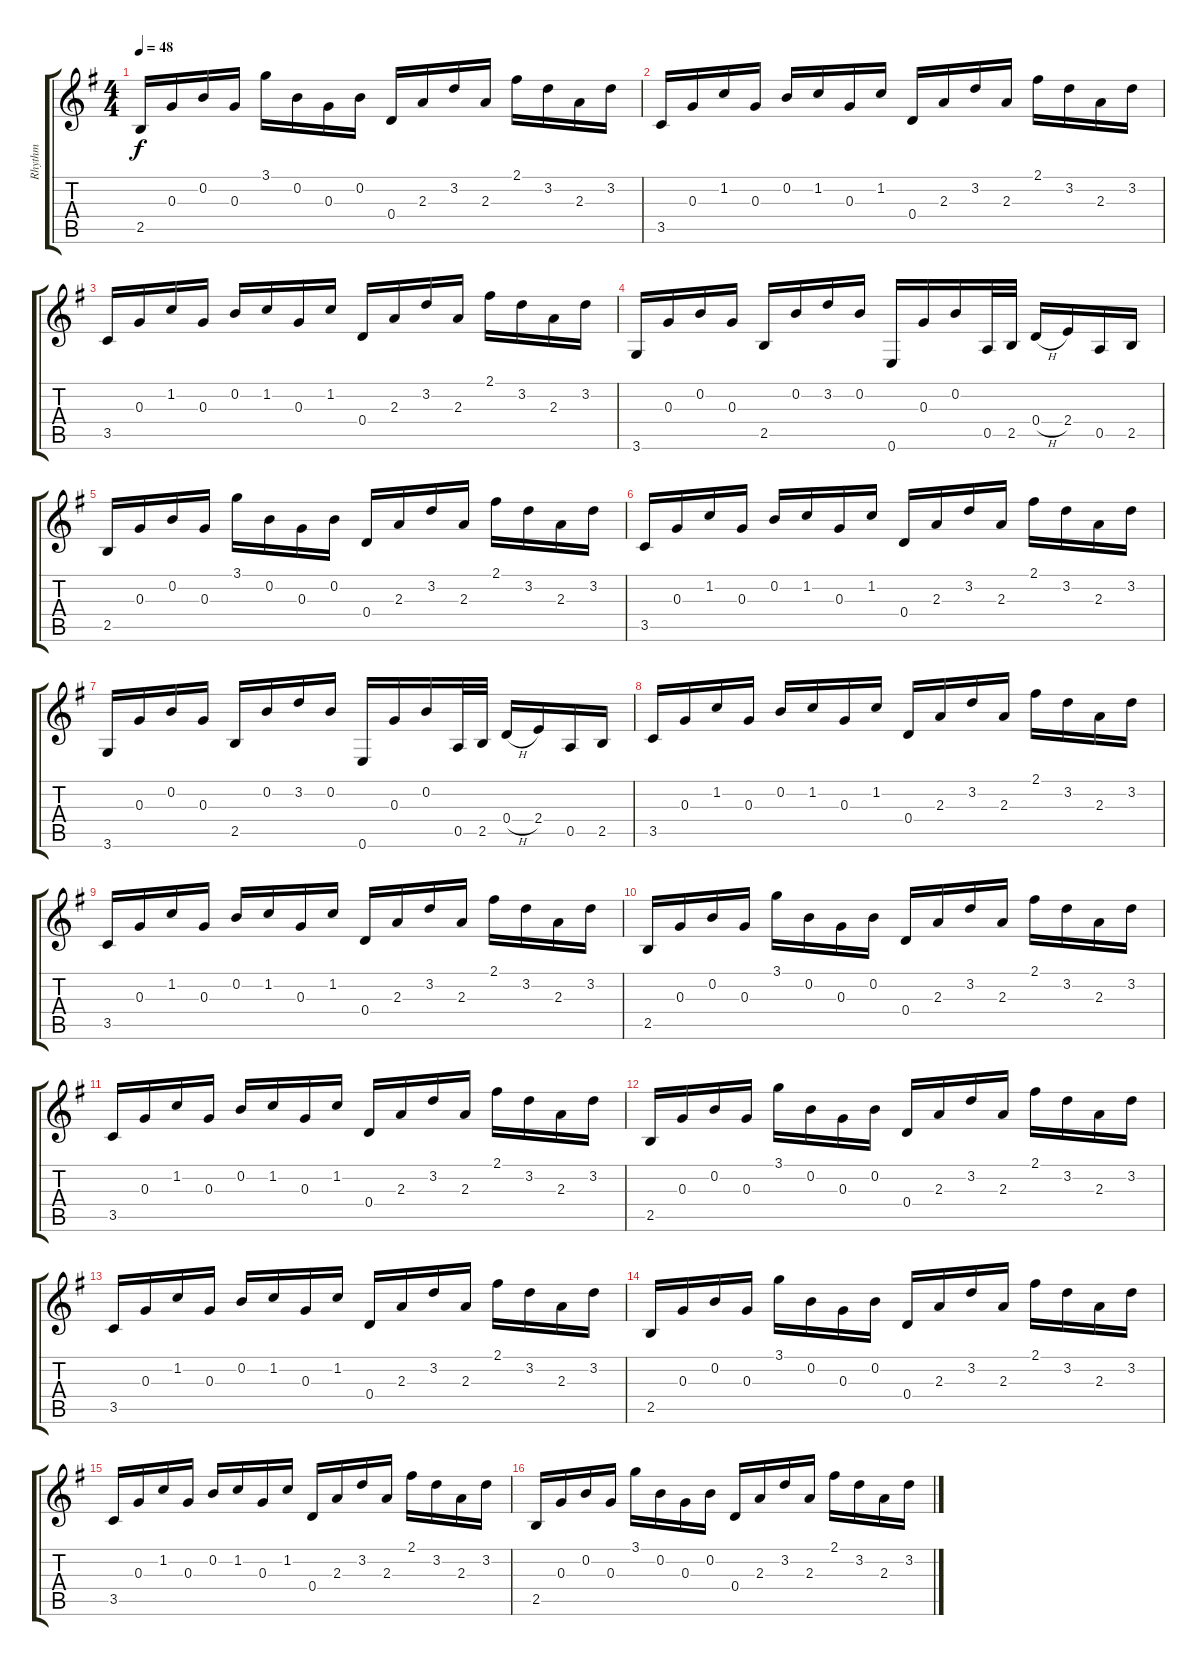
\track ("Rhythm" "Rhythm") {instrument acousticguitarsteel}
\staff {score tabs}
\tuning (E4 B3 G3 D3 A2 E2) {hide}
\ts (4 4)
\tempo 48
\clef g2
\ks g
2.5.16{dy f} 0.3.16 0.2.16 0.3.16 3.1.16 0.2.16 0.3.16 0.2.16 0.4.16 2.3.16 3.2.16 2.3.16 2.1.16 3.2.16 2.3.16 3.2.16 |
3.5.16 0.3.16 1.2.16 0.3.16 0.2.16 1.2.16 0.3.16 1.2.16 0.4.16 2.3.16 3.2.16 2.3.16 2.1.16 3.2.16 2.3.16 3.2.16 |
3.5.16 0.3.16 1.2.16 0.3.16 0.2.16 1.2.16 0.3.16 1.2.16 0.4.16 2.3.16 3.2.16 2.3.16 2.1.16 3.2.16 2.3.16 3.2.16 |
3.6.16 0.3.16 0.2.16 0.3.16 2.5.16 0.2.16 3.2.16 0.2.16 0.6.16 0.3.16 0.2.16 0.5.32 2.5.32 0.4{h}.16 2.4.16 0.5.16 2.5.16 |
2.5.16 0.3.16 0.2.16 0.3.16 3.1.16 0.2.16 0.3.16 0.2.16 0.4.16 2.3.16 3.2.16 2.3.16 2.1.16 3.2.16 2.3.16 3.2.16 |
3.5.16 0.3.16 1.2.16 0.3.16 0.2.16 1.2.16 0.3.16 1.2.16 0.4.16 2.3.16 3.2.16 2.3.16 2.1.16 3.2.16 2.3.16 3.2.16 |
3.6.16 0.3.16 0.2.16 0.3.16 2.5.16 0.2.16 3.2.16 0.2.16 0.6.16 0.3.16 0.2.16 0.5.32 2.5.32 0.4{h}.16 2.4.16 0.5.16 2.5.16 |
3.5.16 0.3.16 1.2.16 0.3.16 0.2.16 1.2.16 0.3.16 1.2.16 0.4.16 2.3.16 3.2.16 2.3.16 2.1.16 3.2.16 2.3.16 3.2.16 |
3.5.16 0.3.16 1.2.16 0.3.16 0.2.16 1.2.16 0.3.16 1.2.16 0.4.16 2.3.16 3.2.16 2.3.16 2.1.16 3.2.16 2.3.16 3.2.16 |
2.5.16 0.3.16 0.2.16 0.3.16 3.1.16 0.2.16 0.3.16 0.2.16 0.4.16 2.3.16 3.2.16 2.3.16 2.1.16 3.2.16 2.3.16 3.2.16 |
3.5.16 0.3.16 1.2.16 0.3.16 0.2.16 1.2.16 0.3.16 1.2.16 0.4.16 2.3.16 3.2.16 2.3.16 2.1.16 3.2.16 2.3.16 3.2.16 |
2.5.16 0.3.16 0.2.16 0.3.16 3.1.16 0.2.16 0.3.16 0.2.16 0.4.16 2.3.16 3.2.16 2.3.16 2.1.16 3.2.16 2.3.16 3.2.16 |
3.5.16 0.3.16 1.2.16 0.3.16 0.2.16 1.2.16 0.3.16 1.2.16 0.4.16 2.3.16 3.2.16 2.3.16 2.1.16 3.2.16 2.3.16 3.2.16 |
2.5.16 0.3.16 0.2.16 0.3.16 3.1.16 0.2.16 0.3.16 0.2.16 0.4.16 2.3.16 3.2.16 2.3.16 2.1.16 3.2.16 2.3.16 3.2.16 |
3.5.16 0.3.16 1.2.16 0.3.16 0.2.16 1.2.16 0.3.16 1.2.16 0.4.16 2.3.16 3.2.16 2.3.16 2.1.16 3.2.16 2.3.16 3.2.16 |
2.5.16 0.3.16 0.2.16 0.3.16 3.1.16 0.2.16 0.3.16 0.2.16 0.4.16 2.3.16 3.2.16 2.3.16 2.1.16 3.2.16 2.3.16 3.2.16
